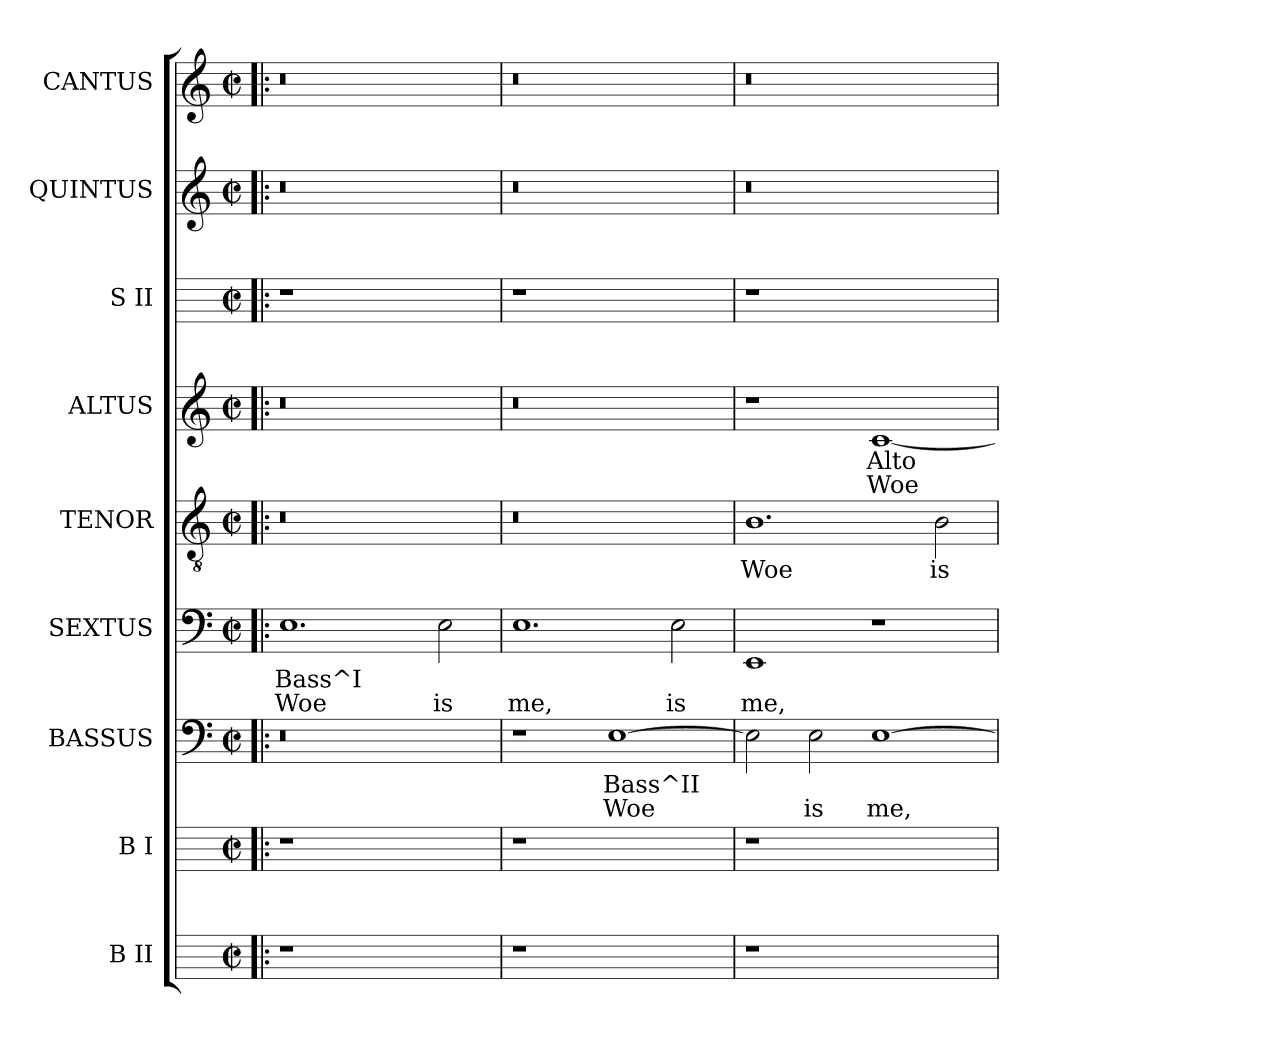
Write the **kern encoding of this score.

**kern	**kern	**kern	**text	**text	**kern	**text	**text	**kern	**text	**kern	**text	**text	**kern	**kern	**kern
*part9	*part8	*part7	*part7	*part7	*part6	*part6	*part6	*part5	*part5	*part4	*part4	*part4	*part3	*part2	*part1
*staff9	*staff8	*staff7	*staff7	*staff7	*staff6	*staff6	*staff6	*staff5	*staff5	*staff4	*staff4	*staff4	*staff3	*staff2	*staff1
*I"B II	*I"B I	*I"BASSUS	*	*	*I"SEXTUS	*	*	*I"TENOR	*	*I"ALTUS	*	*	*I"S II	*I"QUINTUS	*I"CANTUS
*I'B II	*I'B I	*	*	*	*	*	*	*I'T	*	*I'A	*	*	*I'S II	*	*
!!LO:PB:g=z
*stria5	*stria5	*stria5	*	*	*stria5	*	*	*stria5	*	*stria5	*	*	*stria5	*stria5	*stria5
*	*	*clefF4	*	*	*clefF4	*	*	*clefGv2	*	*clefG2	*	*	*	*clefG2	*clefG2
*k[]	*k[]	*k[]	*	*	*k[]	*	*	*k[]	*	*k[]	*	*	*k[]	*k[]	*k[]
*C:	*C:	*C:	*	*	*C:	*	*	*C:	*	*C:	*	*	*C:	*C:	*C:
*M2/2	*M2/2	*M2/2	*	*	*M2/2	*	*	*M2/2	*	*M2/2	*	*	*M2/2	*M2/2	*M2/2
*met(c|)	*met(c|)	*met(c|)	*	*	*met(c|)	*	*	*met(c|)	*	*met(c|)	*	*	*met(c|)	*met(c|)	*met(c|)
=1!|:	=1!|:	=1!|:	=1!|:	=1!|:	=1!|:	=1!|:	=1!|:	=1!|:	=1!|:	=1!|:	=1!|:	=1!|:	=1!|:	=1!|:	=1!|:
!	!	!	!	!	!	!LO:LY:b:rj	!LO:LY:b:rj	!	!	!	!	!	!	!	!
1r	1r	0r	.	.	1.E	Bass^I-	-Woe	0r	.	0r	.	.	1r	0r	0r
1ryy	1ryy	.	.	.	.	.	.	.	.	.	.	.	1ryy	.	.
!	!	!	!	!	!	!LO:LY:b:rj	!LO:LY:b:rj	!	!	!	!	!	!	!	!
.	.	.	.	.	2E\	-	-is	.	.	.	.	.	.	.	.
=2	=2	=2	=2	=2	=2	=2	=2	=2	=2	=2	=2	=2	=2	=2	=2
!	!	!	!	!	!	!LO:LY:b:rj	!LO:LY:b:rj	!	!	!	!	!	!	!	!
1r	1r	1r	.	.	1.E	-	-me,	0r	.	0r	.	.	1r	0r	0r
!	!	!	!LO:LY:b:rj	!LO:LY:b:rj	!	!	!	!	!	!	!	!	!	!	!
1ryy	1ryy	[>1E	Bass^II	Woe	.	.	.	.	.	.	.	.	1ryy	.	.
!	!	!	!	!	!	!LO:LY:b:rj	!LO:LY:b:rj	!	!	!	!	!	!	!	!
.	.	.	.	.	2E\	-	-is	.	.	.	.	.	.	.	.
=3	=3	=3	=3	=3	=3	=3	=3	=3	=3	=3	=3	=3	=3	=3	=3
!	!	!	!LO:LY:b:rj	!LO:LY:b:rj	!	!LO:LY:b:rj	!LO:LY:b:rj	!	!LO:LY:b:cj	!	!	!	!	!	!
1r	1r	2E\]	.	.	1EE	-	-me,	1.B	Woe	1r	.	.	1r	0r	0r
!	!	!	!LO:LY:b:rj	!LO:LY:b:rj	!	!	!	!	!	!	!	!	!	!	!
.	.	2E\	.	is	.	.	.	.	.	.	.	.	.	.	.
!	!	!	!LO:LY:b:rj	!LO:LY:b:rj	!	!	!	!	!	!	!LO:LY:b:rj	!LO:LY:b:rj	!	!	!
1ryy	1ryy	[>1E	.	me,	1r	.	.	.	.	[<1c	Alto	Woe	1ryy	.	.
!	!	!	!	!	!	!	!	!	!LO:LY:b:cj	!	!	!	!	!	!
.	.	.	.	.	.	.	.	2B\	is	.	.	.	.	.	.
=	=	=	=	=	=	=	=	=	=	=	=	=	=	=	=
*-	*-	*-	*-	*-	*-	*-	*-	*-	*-	*-	*-	*-	*-	*-	*-
